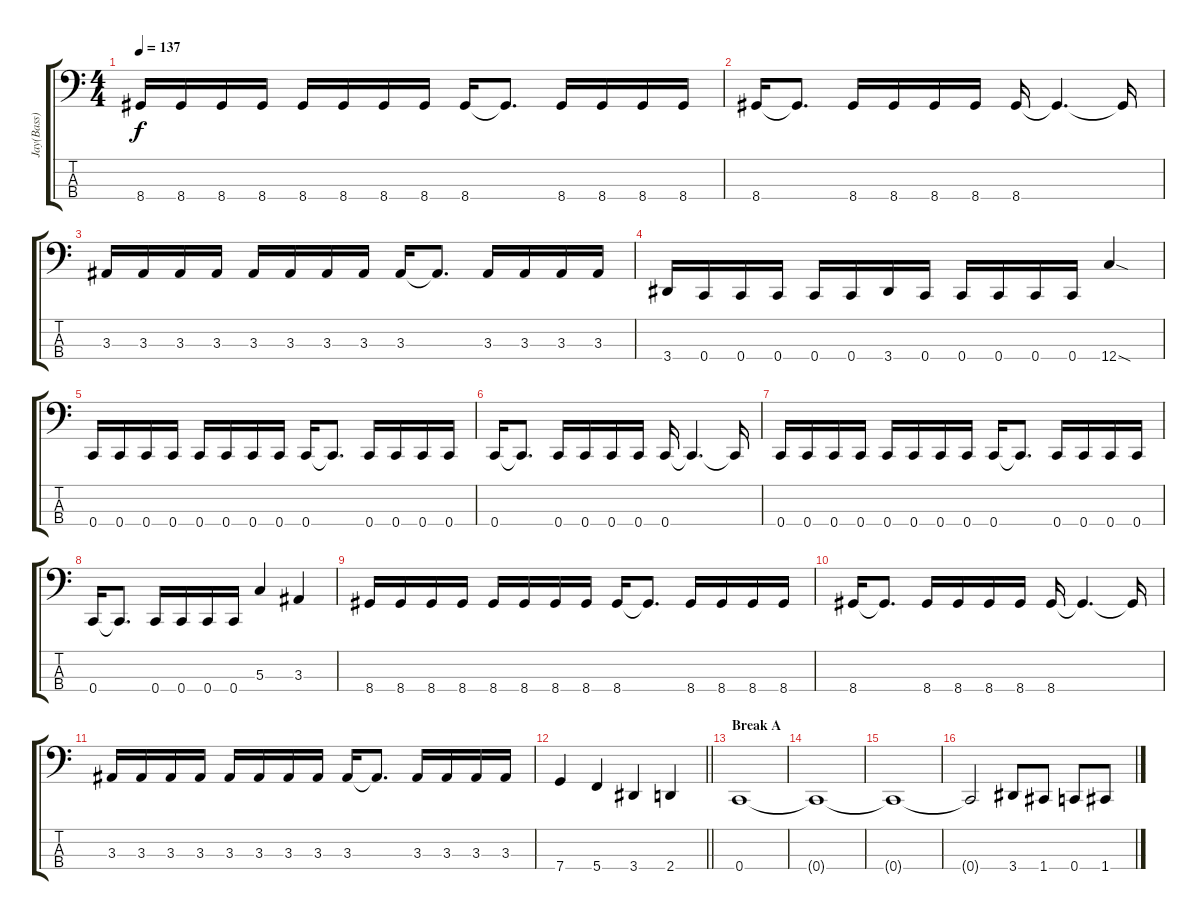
\track ("Jay(Bass)" "Jay(Bass)") {instrument electricbasspick}
\staff {score tabs}
\tuning (F2 C2 G1 C1) {hide}
\ts (4 4)
\tempo 137
\clef f4
\ks c
8.4.16{dy f} 8.4.16 8.4.16 8.4.16 8.4.16 8.4.16 8.4.16 8.4.16 8.4.16 8.4{t}.8{d} 8.4.16 8.4.16 8.4.16 8.4.16 |
8.4.16 8.4{t}.8{d} 8.4.16 8.4.16 8.4.16 8.4.16 8.4.16 8.4{t}.4{d} 8.4{t}.16 |
3.3.16 3.3.16 3.3.16 3.3.16 3.3.16 3.3.16 3.3.16 3.3.16 3.3.16 3.3{t}.8{d} 3.3.16 3.3.16 3.3.16 3.3.16 |
3.4.16 0.4.16 0.4.16 0.4.16 0.4.16 0.4.16 3.4.16 0.4.16 0.4.16 0.4.16 0.4.16 0.4.16 12.4{sod}.4 |
0.4.16 0.4.16 0.4.16 0.4.16 0.4.16 0.4.16 0.4.16 0.4.16 0.4.16 0.4{t}.8{d} 0.4.16 0.4.16 0.4.16 0.4.16 |
0.4.16 0.4{t}.8{d} 0.4.16 0.4.16 0.4.16 0.4.16 0.4.16 0.4{t}.4{d} 0.4{t}.16 |
0.4.16 0.4.16 0.4.16 0.4.16 0.4.16 0.4.16 0.4.16 0.4.16 0.4.16 0.4{t}.8{d} 0.4.16 0.4.16 0.4.16 0.4.16 |
0.4.16 0.4{t}.8{d} 0.4.16 0.4.16 0.4.16 0.4.16 5.3.4 3.3.4 |
8.4.16 8.4.16 8.4.16 8.4.16 8.4.16 8.4.16 8.4.16 8.4.16 8.4.16 8.4{t}.8{d} 8.4.16 8.4.16 8.4.16 8.4.16 |
8.4.16 8.4{t}.8{d} 8.4.16 8.4.16 8.4.16 8.4.16 8.4.16 8.4{t}.4{d} 8.4{t}.16 |
3.3.16 3.3.16 3.3.16 3.3.16 3.3.16 3.3.16 3.3.16 3.3.16 3.3.16 3.3{t}.8{d} 3.3.16 3.3.16 3.3.16 3.3.16 |
\barLineRight lightlight
7.4.4 5.4.4 3.4.4 2.4.4 |
\section ("" "Break A")
0.4.1 |
0.4{t}.1 |
0.4{t}.1 |
0.4{t}.2 3.4.8 1.4.8 0.4.8 1.4.8
